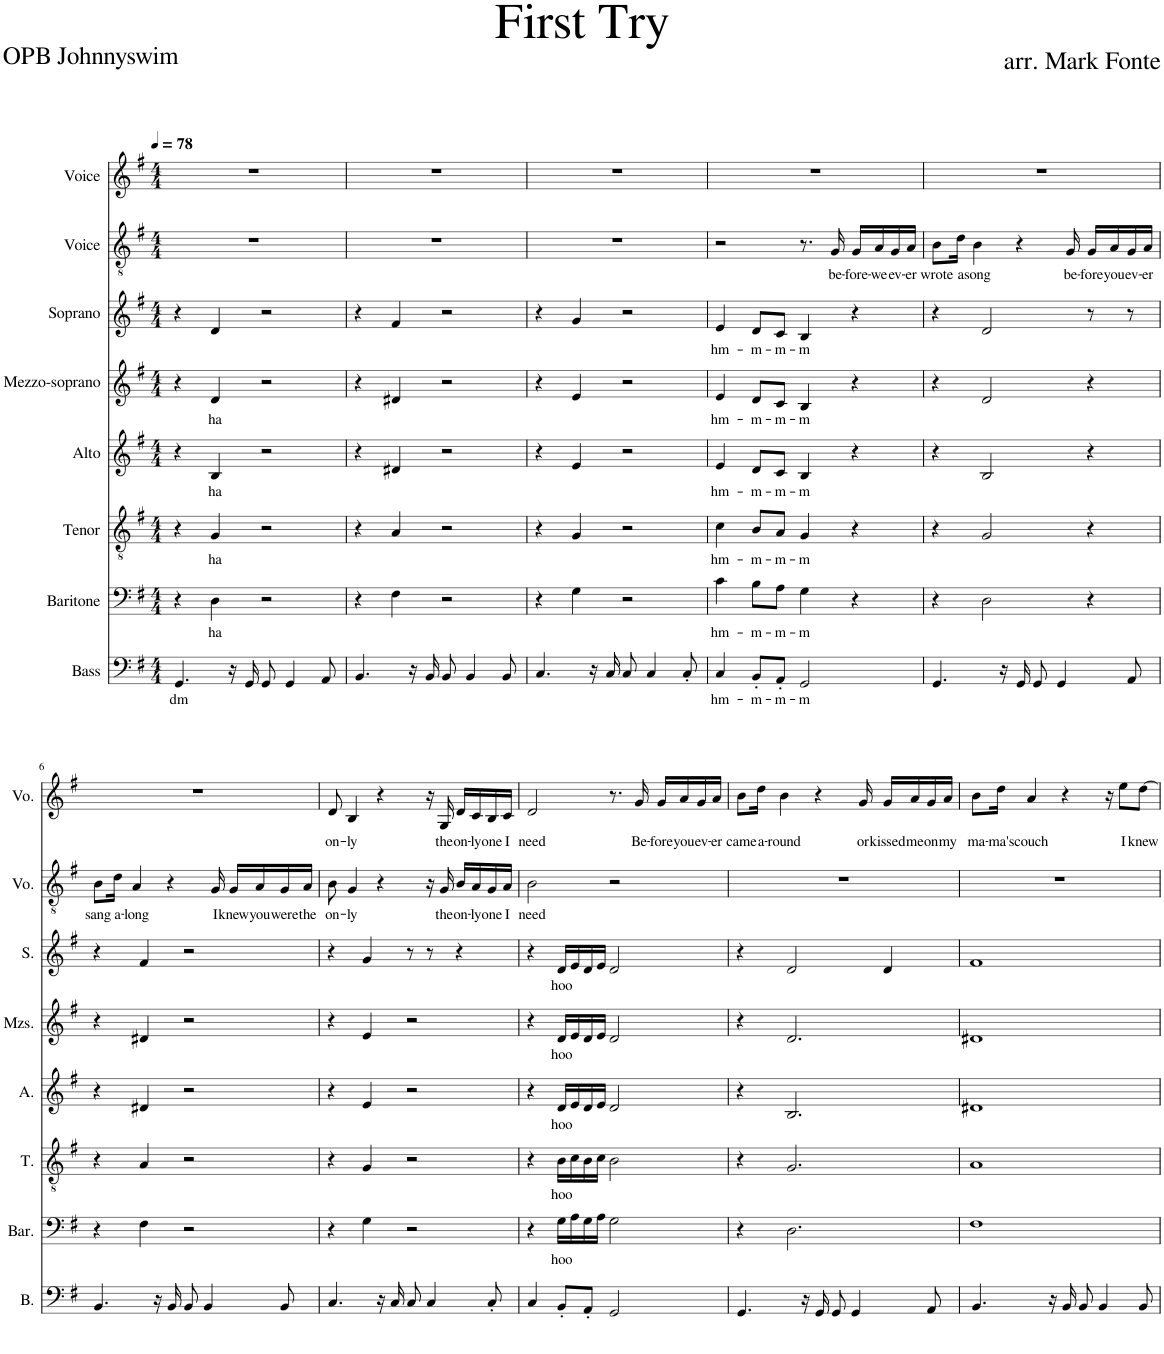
**kern	**text	**kern	**text	**kern	**text	**kern	**text	**kern	**text	**kern	**text	**kern	**text	**kern	**text
*part8	*part8	*part7	*part7	*part6	*part6	*part5	*part5	*part4	*part4	*part3	*part3	*part2	*part2	*part1	*part1
*staff8	*staff8	*staff7	*staff7	*staff6	*staff6	*staff5	*staff5	*staff4	*staff4	*staff3	*staff3	*staff2	*staff2	*staff1	*staff1
*I"Bass	*	*I"Baritone	*	*I"Tenor	*	*I"Alto	*	*I"Mezzo-soprano	*	*I"Soprano	*	*I"Voice	*	*I"Voice	*
*I'B.	*	*I'Bar.	*	*I'T.	*	*I'A.	*	*I'Mzs.	*	*I'S.	*	*I'Vo.	*	*I'Vo.	*
*clefF4	*	*clefF4	*	*clefGv2	*	*clefG2	*	*clefG2	*	*clefG2	*	*clefGv2	*	*clefG2	*
*k[f#]	*	*k[f#]	*	*k[f#]	*	*k[f#]	*	*k[f#]	*	*k[f#]	*	*k[f#]	*	*k[f#]	*
*M4/4	*	*M4/4	*	*M4/4	*	*M4/4	*	*M4/4	*	*M4/4	*	*M4/4	*	*M4/4	*
*MM78	*	*MM78	*	*MM78	*	*MM78	*	*MM78	*	*MM78	*	*MM78	*	*MM78	*
=1	=1	=1	=1	=1	=1	=1	=1	=1	=1	=1	=1	=1	=1	=1	=1
!	!LO:LY:b	!	!	!	!	!	!	!	!	!	!	!	!	!	!
4.GG/	dm	4r	.	4r	.	4r	.	4r	.	4r	.	1r	.	1r	.
!	!	!	!LO:LY:b	!	!LO:LY:b	!	!LO:LY:b	!	!LO:LY:b	!	!	!	!	!	!
.	.	4D\	ha	4G/	ha	4B/	ha	4d/	ha	4d/	.	.	.	.	.
16r	.	.	.	.	.	.	.	.	.	.	.	.	.	.	.
16GG/	.	.	.	.	.	.	.	.	.	.	.	.	.	.	.
8GG/	.	2r	.	2r	.	2r	.	2r	.	2r	.	.	.	.	.
4GG/	.	.	.	.	.	.	.	.	.	.	.	.	.	.	.
8AA/	.	.	.	.	.	.	.	.	.	.	.	.	.	.	.
=2	=2	=2	=2	=2	=2	=2	=2	=2	=2	=2	=2	=2	=2	=2	=2
4.BB/	.	4r	.	4r	.	4r	.	4r	.	4r	.	1r	.	1r	.
.	.	4F#\	.	4A/	.	4d#X/	.	4d#X/	.	4f#/	.	.	.	.	.
16r	.	.	.	.	.	.	.	.	.	.	.	.	.	.	.
16BB/	.	.	.	.	.	.	.	.	.	.	.	.	.	.	.
8BB/	.	2r	.	2r	.	2r	.	2r	.	2r	.	.	.	.	.
4BB/	.	.	.	.	.	.	.	.	.	.	.	.	.	.	.
8BB/	.	.	.	.	.	.	.	.	.	.	.	.	.	.	.
=3	=3	=3	=3	=3	=3	=3	=3	=3	=3	=3	=3	=3	=3	=3	=3
4.C/	.	4r	.	4r	.	4r	.	4r	.	4r	.	1r	.	1r	.
.	.	4G\	.	4G/	.	4e/	.	4e/	.	4g/	.	.	.	.	.
16r	.	.	.	.	.	.	.	.	.	.	.	.	.	.	.
16C/	.	.	.	.	.	.	.	.	.	.	.	.	.	.	.
8C/	.	2r	.	2r	.	2r	.	2r	.	2r	.	.	.	.	.
4C/	.	.	.	.	.	.	.	.	.	.	.	.	.	.	.
8C'/	.	.	.	.	.	.	.	.	.	.	.	.	.	.	.
=4	=4	=4	=4	=4	=4	=4	=4	=4	=4	=4	=4	=4	=4	=4	=4
!	!LO:LY:b	!	!LO:LY:b	!	!LO:LY:b	!	!LO:LY:b	!	!LO:LY:b	!	!LO:LY:b	!	!	!	!
4C/	hm-	4c\	hm-	4c\	hm-	4e/	hm-	4e/	hm-	4e/	hm-	2r	.	1r	.
!	!LO:LY:b	!	!LO:LY:b	!	!LO:LY:b	!	!LO:LY:b	!	!LO:LY:b	!	!LO:LY:b	!	!	!	!
8BB'/L	-m-	8B\L	-m-	8B/L	-m-	8d/L	-m-	8d/L	-m-	8d/L	-m-	.	.	.	.
!	!LO:LY:b	!	!LO:LY:b	!	!LO:LY:b	!	!LO:LY:b	!	!LO:LY:b	!	!LO:LY:b	!	!	!	!
8AA'/J	-m-	8A\J	-m-	8A/J	-m-	8c/J	-m-	8c/J	-m-	8c/J	-m-	.	.	.	.
!	!LO:LY:b	!	!LO:LY:b	!	!LO:LY:b	!	!LO:LY:b	!	!LO:LY:b	!	!LO:LY:b	!	!	!	!
2GG/	-m	4G\	-m	4G/	-m	4B/	-m	4B/	-m	4B/	-m	8.r	.	.	.
!	!	!	!	!	!	!	!	!	!	!	!	!	!LO:LY:b	!	!
.	.	.	.	.	.	.	.	.	.	.	.	16G/	be-	.	.
!	!	!	!	!	!	!	!	!	!	!	!	!	!LO:LY:b	!	!
.	.	4r	.	4r	.	4r	.	4r	.	4r	.	16G/LL	-fore-	.	.
!	!	!	!	!	!	!	!	!	!	!	!	!	!LO:LY:b	!	!
.	.	.	.	.	.	.	.	.	.	.	.	16A/	-we	.	.
!	!	!	!	!	!	!	!	!	!	!	!	!	!LO:LY:b	!	!
.	.	.	.	.	.	.	.	.	.	.	.	16G/	ev-	.	.
!	!	!	!	!	!	!	!	!	!	!	!	!	!LO:LY:b	!	!
.	.	.	.	.	.	.	.	.	.	.	.	16A/JJ	-er	.	.
=5	=5	=5	=5	=5	=5	=5	=5	=5	=5	=5	=5	=5	=5	=5	=5
!	!	!	!	!	!	!	!	!	!	!	!	!	!LO:LY:b	!	!
4.GG/	.	4r	.	4r	.	4r	.	4r	.	4r	.	8B\L	wrote	1r	.
!	!	!	!	!	!	!	!	!	!	!	!	!	!LO:LY:b	!	!
.	.	.	.	.	.	.	.	.	.	.	.	16d\Jk	a	.	.
!	!	!	!	!	!	!	!	!	!	!	!	!	!LO:LY:b	!	!
.	.	.	.	.	.	.	.	.	.	.	.	4B\	song	.	.
.	.	2D\	.	2G/	.	2B/	.	2d/	.	2d/	.	.	.	.	.
16r	.	.	.	.	.	.	.	.	.	.	.	.	.	.	.
16GG/	.	.	.	.	.	.	.	.	.	.	.	4r	.	.	.
8GG/	.	.	.	.	.	.	.	.	.	.	.	.	.	.	.
4GG/	.	.	.	.	.	.	.	.	.	.	.	.	.	.	.
!	!	!	!	!	!	!	!	!	!	!	!	!	!LO:LY:b	!	!
.	.	.	.	.	.	.	.	.	.	.	.	16G/	be-	.	.
!	!	!	!	!	!	!	!	!	!	!	!	!	!LO:LY:b	!	!
.	.	4r	.	4r	.	4r	.	4r	.	8r	.	16G/LL	-fore	.	.
!	!	!	!	!	!	!	!	!	!	!	!	!	!LO:LY:b	!	!
.	.	.	.	.	.	.	.	.	.	.	.	16A/	you	.	.
!	!	!	!	!	!	!	!	!	!	!	!	!	!LO:LY:b	!	!
8AA/	.	.	.	.	.	.	.	.	.	8r	.	16G/	ev-	.	.
!	!	!	!	!	!	!	!	!	!	!	!	!	!LO:LY:b	!	!
.	.	.	.	.	.	.	.	.	.	.	.	16A/JJ	-er	.	.
!!LO:LB:g=z
=6	=6	=6	=6	=6	=6	=6	=6	=6	=6	=6	=6	=6	=6	=6	=6
!	!	!	!	!	!	!	!	!	!	!	!	!	!LO:LY:b	!	!
4.BB/	.	4r	.	4r	.	4r	.	4r	.	4r	.	8B\L	sang	1r	.
!	!	!	!	!	!	!	!	!	!	!	!	!	!LO:LY:b	!	!
.	.	.	.	.	.	.	.	.	.	.	.	16d\Jk	a-	.	.
!	!	!	!	!	!	!	!	!	!	!	!	!	!LO:LY:b	!	!
.	.	.	.	.	.	.	.	.	.	.	.	4A/	-long	.	.
.	.	4F#\	.	4A/	.	4d#X/	.	4d#X/	.	4f#/	.	.	.	.	.
16r	.	.	.	.	.	.	.	.	.	.	.	.	.	.	.
16BB/	.	.	.	.	.	.	.	.	.	.	.	4r	.	.	.
8BB/	.	2r	.	2r	.	2r	.	2r	.	2r	.	.	.	.	.
4BB/	.	.	.	.	.	.	.	.	.	.	.	.	.	.	.
!	!	!	!	!	!	!	!	!	!	!	!	!	!LO:LY:b	!	!
.	.	.	.	.	.	.	.	.	.	.	.	16G/	I	.	.
!	!	!	!	!	!	!	!	!	!	!	!	!	!LO:LY:b	!	!
.	.	.	.	.	.	.	.	.	.	.	.	16G/LL	knew	.	.
!	!	!	!	!	!	!	!	!	!	!	!	!	!LO:LY:b	!	!
.	.	.	.	.	.	.	.	.	.	.	.	16A/	you	.	.
!	!	!	!	!	!	!	!	!	!	!	!	!	!LO:LY:b	!	!
8BB/	.	.	.	.	.	.	.	.	.	.	.	16G/	were	.	.
!	!	!	!	!	!	!	!	!	!	!	!	!	!LO:LY:b	!	!
.	.	.	.	.	.	.	.	.	.	.	.	16A/JJ	the	.	.
=7	=7	=7	=7	=7	=7	=7	=7	=7	=7	=7	=7	=7	=7	=7	=7
!	!	!	!	!	!	!	!	!	!	!	!	!	!LO:LY:b	!	!LO:LY:b
4.C/	.	4r	.	4r	.	4r	.	4r	.	4r	.	8B\	on-	8d/	on-
!	!	!	!	!	!	!	!	!	!	!	!	!	!LO:LY:b	!	!LO:LY:b
.	.	.	.	.	.	.	.	.	.	.	.	4G/	-ly	4B/	-ly
.	.	4G\	.	4G/	.	4e/	.	4e/	.	4g/	.	.	.	.	.
16r	.	.	.	.	.	.	.	.	.	.	.	4r	.	4r	.
16C/	.	.	.	.	.	.	.	.	.	.	.	.	.	.	.
8C/	.	2r	.	2r	.	2r	.	2r	.	8r	.	.	.	.	.
4C/	.	.	.	.	.	.	.	.	.	8r	.	16r	.	16r	.
!	!	!	!	!	!	!	!	!	!	!	!	!	!LO:LY:b	!	!LO:LY:b
.	.	.	.	.	.	.	.	.	.	.	.	16G/	the	16G/	the
!	!	!	!	!	!	!	!	!	!	!	!	!	!LO:LY:b	!	!LO:LY:b
.	.	.	.	.	.	.	.	.	.	4r	.	16B/LL	on-	16d/LL	on-
!	!	!	!	!	!	!	!	!	!	!	!	!	!LO:LY:b	!	!LO:LY:b
.	.	.	.	.	.	.	.	.	.	.	.	16A/	-ly	16c/	-ly
!	!	!	!	!	!	!	!	!	!	!	!	!	!LO:LY:b	!	!LO:LY:b
8C'/	.	.	.	.	.	.	.	.	.	.	.	16G/	one	16B/	one
!	!	!	!	!	!	!	!	!	!	!	!	!	!LO:LY:b	!	!LO:LY:b
.	.	.	.	.	.	.	.	.	.	.	.	16A/JJ	I	16c/JJ	I
=8	=8	=8	=8	=8	=8	=8	=8	=8	=8	=8	=8	=8	=8	=8	=8
!	!	!	!	!	!	!	!	!	!	!	!	!	!LO:LY:b	!	!LO:LY:b
4C/	.	4r	.	4r	.	4r	.	4r	.	4r	.	2B\	need	2d/	need
!	!	!	!LO:LY:b	!	!LO:LY:b	!	!LO:LY:b	!	!LO:LY:b	!	!LO:LY:b	!	!	!	!
8BB'/L	.	16G\LL	hoo	16B\LL	hoo	16d/LL	hoo	16d/LL	hoo	16d/LL	hoo	.	.	.	.
.	.	16A\	.	16c\	.	16e/	.	16e/	.	16e/	.	.	.	.	.
8AA'/J	.	16G\	.	16B\	.	16d/	.	16d/	.	16d/	.	.	.	.	.
.	.	16A\JJ	.	16c\JJ	.	16e/JJ	.	16e/JJ	.	16e/JJ	.	.	.	.	.
2GG/	.	2G\	.	2B\	.	2d/	.	2d/	.	2d/	.	2r	.	8.r	.
!	!	!	!	!	!	!	!	!	!	!	!	!	!	!	!LO:LY:b
.	.	.	.	.	.	.	.	.	.	.	.	.	.	16g/	Be-
!	!	!	!	!	!	!	!	!	!	!	!	!	!	!	!LO:LY:b
.	.	.	.	.	.	.	.	.	.	.	.	.	.	16g/LL	-fore
!	!	!	!	!	!	!	!	!	!	!	!	!	!	!	!LO:LY:b
.	.	.	.	.	.	.	.	.	.	.	.	.	.	16a/	you
!	!	!	!	!	!	!	!	!	!	!	!	!	!	!	!LO:LY:b
.	.	.	.	.	.	.	.	.	.	.	.	.	.	16g/	ev-
!	!	!	!	!	!	!	!	!	!	!	!	!	!	!	!LO:LY:b
.	.	.	.	.	.	.	.	.	.	.	.	.	.	16a/JJ	-er
=9	=9	=9	=9	=9	=9	=9	=9	=9	=9	=9	=9	=9	=9	=9	=9
!	!	!	!	!	!	!	!	!	!	!	!	!	!	!	!LO:LY:b
4.GG/	.	4r	.	4r	.	4r	.	4r	.	4r	.	1r	.	8b\L	came
!	!	!	!	!	!	!	!	!	!	!	!	!	!	!	!LO:LY:b
.	.	.	.	.	.	.	.	.	.	.	.	.	.	16dd\Jk	a-
!	!	!	!	!	!	!	!	!	!	!	!	!	!	!	!LO:LY:b
.	.	.	.	.	.	.	.	.	.	.	.	.	.	4b\	-round
.	.	2.D\	.	2.G/	.	2.B/	.	2.d/	.	2d/	.	.	.	.	.
16r	.	.	.	.	.	.	.	.	.	.	.	.	.	.	.
16GG/	.	.	.	.	.	.	.	.	.	.	.	.	.	4r	.
8GG/	.	.	.	.	.	.	.	.	.	.	.	.	.	.	.
4GG/	.	.	.	.	.	.	.	.	.	.	.	.	.	.	.
!	!	!	!	!	!	!	!	!	!	!	!	!	!	!	!LO:LY:b
.	.	.	.	.	.	.	.	.	.	.	.	.	.	16g/	or
!	!	!	!	!	!	!	!	!	!	!	!	!	!	!	!LO:LY:b
.	.	.	.	.	.	.	.	.	.	4d/	.	.	.	16g/LL	kissed
!	!	!	!	!	!	!	!	!	!	!	!	!	!	!	!LO:LY:b
.	.	.	.	.	.	.	.	.	.	.	.	.	.	16a/	me
!	!	!	!	!	!	!	!	!	!	!	!	!	!	!	!LO:LY:b
8AA/	.	.	.	.	.	.	.	.	.	.	.	.	.	16g/	on
!	!	!	!	!	!	!	!	!	!	!	!	!	!	!	!LO:LY:b
.	.	.	.	.	.	.	.	.	.	.	.	.	.	16a/JJ	my
=10	=10	=10	=10	=10	=10	=10	=10	=10	=10	=10	=10	=10	=10	=10	=10
!	!	!	!	!	!	!	!	!	!	!	!	!	!	!	!LO:LY:b
4.BB/	.	1F#	.	1A	.	1d#X	.	1d#X	.	1f#	.	1r	.	8b\L	ma-
!	!	!	!	!	!	!	!	!	!	!	!	!	!	!	!LO:LY:b
.	.	.	.	.	.	.	.	.	.	.	.	.	.	16dd\Jk	-ma's
!	!	!	!	!	!	!	!	!	!	!	!	!	!	!	!LO:LY:b
.	.	.	.	.	.	.	.	.	.	.	.	.	.	4a/	couch
16r	.	.	.	.	.	.	.	.	.	.	.	.	.	.	.
16BB/	.	.	.	.	.	.	.	.	.	.	.	.	.	4r	.
8BB/	.	.	.	.	.	.	.	.	.	.	.	.	.	.	.
4BB/	.	.	.	.	.	.	.	.	.	.	.	.	.	.	.
.	.	.	.	.	.	.	.	.	.	.	.	.	.	16r	.
!	!	!	!	!	!	!	!	!	!	!	!	!	!	!	!LO:LY:b
.	.	.	.	.	.	.	.	.	.	.	.	.	.	8ee\L	I
!	!	!	!	!	!	!	!	!	!	!	!	!	!	!	!LO:LY:b
8BB/	.	.	.	.	.	.	.	.	.	.	.	.	.	[8dd\J	knew
=	=	=	=	=	=	=	=	=	=	=	=	=	=	=	=
*-	*-	*-	*-	*-	*-	*-	*-	*-	*-	*-	*-	*-	*-	*-	*-
